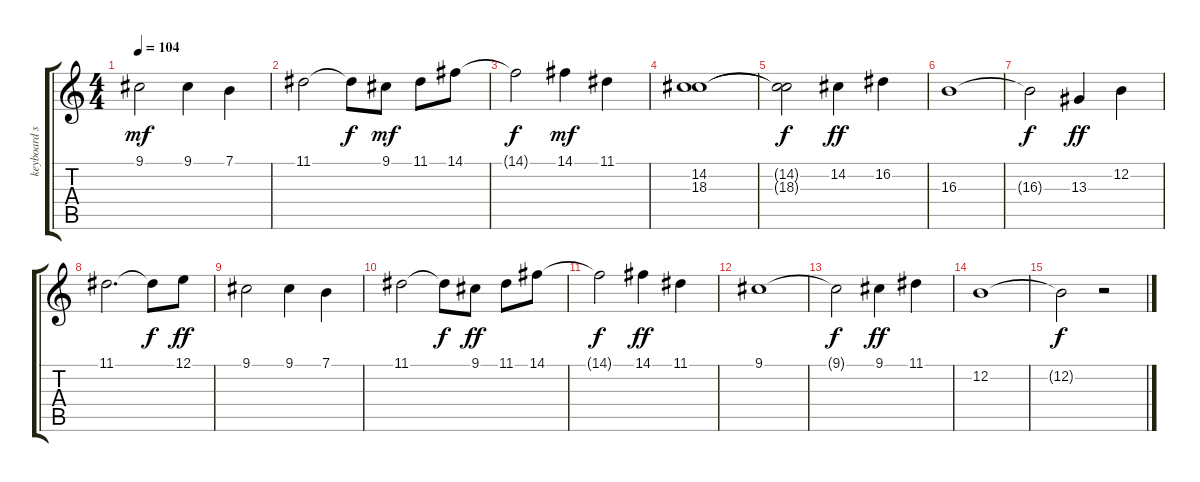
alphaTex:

\track ("keyboard strings1" "keyboard s") {instrument stringensemble1}
\staff {score tabs}
\tuning (E4 B3 G3 D3 A2 E2) {hide}
\ts (4 4)
\tempo 104
\clef g2
\ks c
9.1.2{dy mf} 9.1.4 7.1.4 |
11.1.2 11.1{t}.8{dy f} 9.1.8{dy mf} 11.1.8 14.1.8 |
14.1{t}.2{dy f} 14.1.4{dy mf} 11.1.4 |
(14.2 18.3).1 |
(14.2{t} 18.3{t}).2{dy f} 14.2.4{dy ff} 16.2.4 |
16.3.1 |
16.3{t}.2{dy f} 13.3.4{dy ff} 12.2.4 |
11.1.2{d} 11.1{t}.8{dy f} 12.1.8{dy ff} |
9.1.2 9.1.4 7.1.4 |
11.1.2 11.1{t}.8{dy f} 9.1.8{dy ff} 11.1.8 14.1.8 |
14.1{t}.2{dy f} 14.1.4{dy ff} 11.1.4 |
9.1.1 |
9.1{t}.2{dy f} 9.1.4{dy ff} 11.1.4 |
12.2.1 |
12.2{t}.2{dy f} r.2
